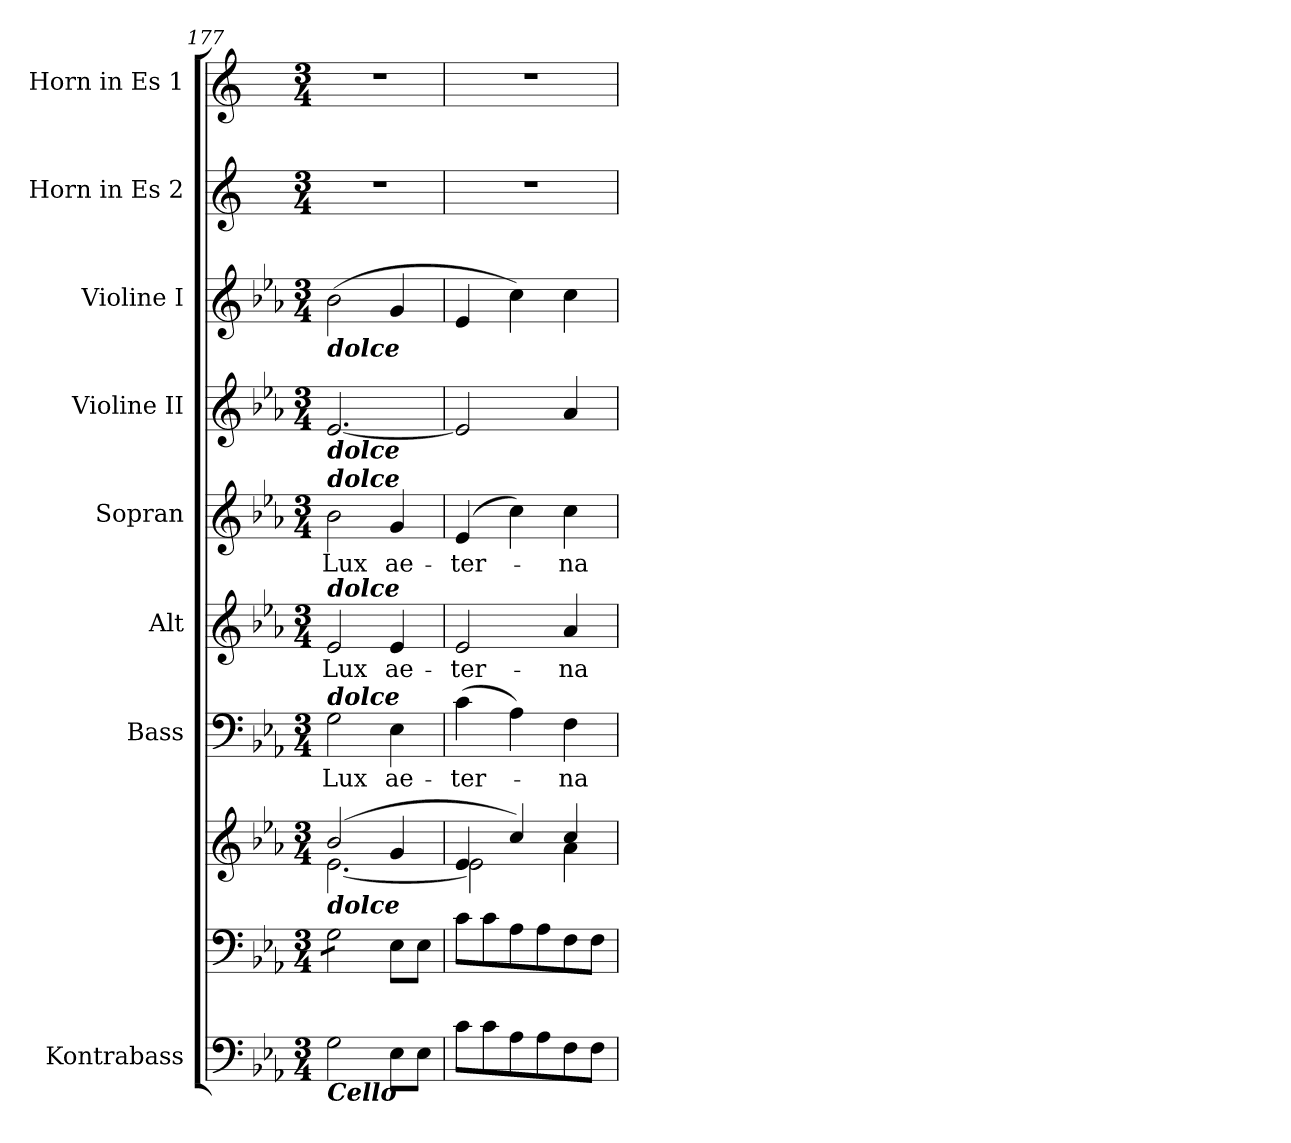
**kern	**kern	**kern	**kern	**text	**kern	**text	**kern	**text	**kern	**kern	**kern	**kern
*part9	*part8	*part8	*part7	*part7	*part6	*part6	*part5	*part5	*part4	*part3	*part2	*part1
*staff10	*staff9	*staff8	*staff7	*staff7	*staff6	*staff6	*staff5	*staff5	*staff4	*staff3	*staff2	*staff1
*I"Kontrabass	*	*	*I"Bass	*	*I"Alt	*	*I"Sopran	*	*I"Violine II	*I"Violine I	*I"Horn in Es 2	*I"Horn in Es 1
*I'Kb.	*	*	*I'B.	*	*I'A.	*	*I'S.	*	*I'Vl. II	*I'Vl. I	*	*
!!LO:PB:g=z
*clefF4	*clefF4	*clefG2	*clefF4	*	*clefG2	*	*clefG2	*	*clefG2	*clefG2	*clefG2	*clefG2
*ITrd7c12	*	*	*	*	*	*	*	*	*	*	*ITrd5c9	*ITrd5c9
*k[b-e-a-]	*k[b-e-a-]	*k[b-e-a-]	*k[b-e-a-]	*	*k[b-e-a-]	*	*k[b-e-a-]	*	*k[b-e-a-]	*k[b-e-a-]	*k[b-e-a-]	*k[b-e-a-]
*E-:	*E-:	*E-:	*E-:	*	*E-:	*	*E-:	*	*E-:	*E-:	*E-:	*E-:
*M3/4	*M3/4	*M3/4	*M3/4	*	*M3/4	*	*M3/4	*	*M3/4	*M3/4	*M3/4	*M3/4
=177	=177	=177	=177	=177	=177	=177	=177	=177	=177	=177	=177	=177
*	*	*^	*	*	*	*	*	*	*	*	*	*
!	!	!	!	!	!	!	!	!	!	!	!LO:TX:b:Bi:t=dolce	!	!
!	!	!	!	!	!	!	!	!	!	!LO:TX:b:Bi:t=dolce	!	!	!
!	!	!	!	!	!	!	!	!LO:TX:a:Bi:t=dolce	!	!	!	!	!
!	!	!	!	!	!	!LO:TX:a:Bi:t=dolce	!	!	!	!	!	!	!
!	!	!	!	!LO:TX:a:Bi:t=dolce	!	!	!	!	!	!	!	!	!
!	!	!LO:TX:b:Bi:t=dolce	!	!	!	!	!	!	!	!	!	!	!
!LO:TX:b:Bi:t=Cello	!	!	!	!	!	!	!	!	!	!	!	!	!
!	!	!	!	!	!LO:LY:b	!	!LO:LY:b	!	!LO:LY:b	!	!	!	!
*	*tremolo	*	*	*	*	*	*	*	*	*	*	*	*
2GG\	8G\L	(2b-/	[<2.e-\	2G\	Lux	2e-/	Lux	2b-\	Lux	[2.e-/	(>2b-\	2.r	2.r
.	8G\	.	.	.	.	.	.	.	.	.	.	.	.
.	8G\	.	.	.	.	.	.	.	.	.	.	.	.
.	8G\J	.	.	.	.	.	.	.	.	.	.	.	.
*	*Xtremolo	*	*	*	*	*	*	*	*	*	*	*	*
!	!	!	!	!	!LO:LY:b	!	!LO:LY:b	!	!LO:LY:b	!	!	!	!
8EE-\L	8E-\L	4g/	.	4E-\	ae-	4e-/	ae-	4g/	ae-	.	4g/	.	.
8EE-\J	8E-\J	.	.	.	.	.	.	.	.	.	.	.	.
=178	=178	=178	=178	=178	=178	=178	=178	=178	=178	=178	=178	=178	=178
!	!	!	!	!	!LO:LY:b	!	!LO:LY:b	!	!LO:LY:b	!	!	!	!
8C\L	8c\L	4e-/	2e-\]	(>4c\	-ter-	2e-/	-ter-	(4e-/	-ter-	2e-/]	4e-/	2.r	2.r
8C\	8c\	.	.	.	.	.	.	.	.	.	.	.	.
8AA-\	8A-\	4cc/)	.	4A-\)	.	.	.	4cc\)	.	.	4cc\)	.	.
8AA-\	8A-\	.	.	.	.	.	.	.	.	.	.	.	.
!	!	!	!	!	!LO:LY:b	!	!LO:LY:b	!	!LO:LY:b	!	!	!	!
8FF\	8F\	4cc/	4a-\	4F\	-na	4a-/	-na	4cc\	-na	4a-/	4cc\	.	.
8FF\J	8F\J	.	.	.	.	.	.	.	.	.	.	.	.
*	*	*v	*v	*	*	*	*	*	*	*	*	*	*
=	=	=	=	=	=	=	=	=	=	=	=	=
*-	*-	*-	*-	*-	*-	*-	*-	*-	*-	*-	*-	*-
